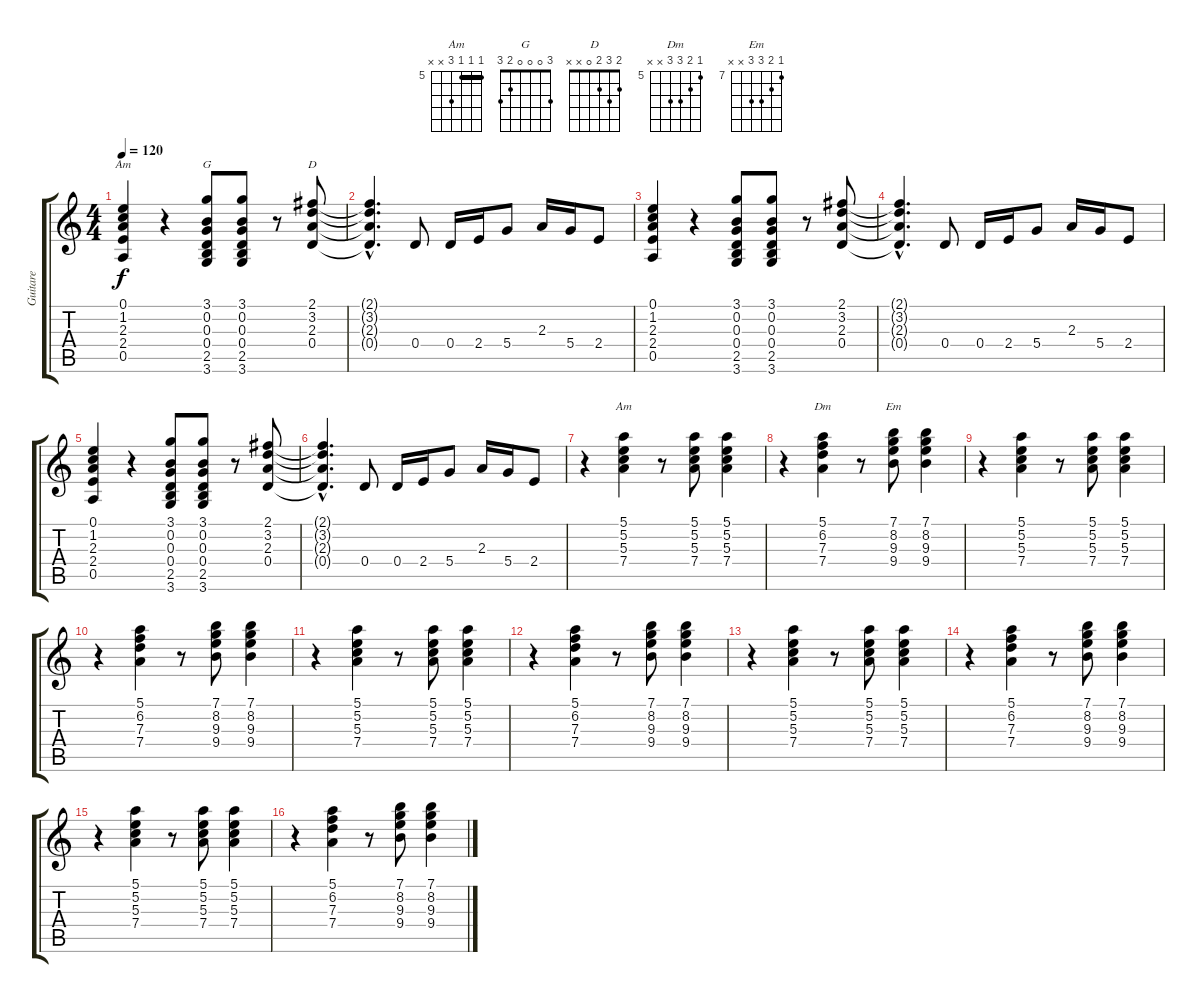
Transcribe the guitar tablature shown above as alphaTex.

\track ("Guitare" "Guitare") {instrument electricguitarclean}
\staff {score tabs}
\tuning (E4 B3 G3 D3 A2 E2) {hide}
\chord ("Am" 0 1 2 2 0 x)
\chord ("G" 3 0 0 0 2 3)
\chord ("D" 2 3 2 0 x x)
\chord ("Am" 5 5 5 7 x x) {firstfret 5 barre 5}
\chord ("Dm" 5 6 7 7 x x) {firstfret 5}
\chord ("Em" 7 8 9 9 x x) {firstfret 7}
\ts (4 4)
\tempo 120
\clef g2
\ks c
(0.1 1.2 2.3 2.4 0.5).4{ch "Am" dy f} r.4 (3.1 0.2 0.3 0.4 2.5 3.6).8{ch "G"} (3.1 0.2 0.3 0.4 2.5 3.6).8 r.8 (2.1 3.2 2.3 0.4).8{ch "D"} |
(2.1{hac t} 3.2{hac t} 2.3{hac t} 0.4{hac t}).4{d} 0.4.8 0.4.16 2.4.16 5.4.8 2.3.16 5.4.16 2.4.8 |
(0.1 1.2 2.3 2.4 0.5).4 r.4 (3.1 0.2 0.3 0.4 2.5 3.6).8 (3.1 0.2 0.3 0.4 2.5 3.6).8 r.8 (2.1 3.2 2.3 0.4).8 |
(2.1{hac t} 3.2{hac t} 2.3{hac t} 0.4{hac t}).4{d} 0.4.8 0.4.16 2.4.16 5.4.8 2.3.16 5.4.16 2.4.8 |
(0.1 1.2 2.3 2.4 0.5).4 r.4 (3.1 0.2 0.3 0.4 2.5 3.6).8 (3.1 0.2 0.3 0.4 2.5 3.6).8 r.8 (2.1 3.2 2.3 0.4).8 |
(2.1{hac t} 3.2{hac t} 2.3{hac t} 0.4{hac t}).4{d} 0.4.8 0.4.16 2.4.16 5.4.8 2.3.16 5.4.16 2.4.8 |
r.4 (5.1 5.2 5.3 7.4).4{ch "Am"} r.8 (5.1 5.2 5.3 7.4).8 (5.1 5.2 5.3 7.4).4 |
r.4 (5.1 6.2 7.3 7.4).4{ch "Dm"} r.8 (7.1 8.2 9.3 9.4).8{ch "Em"} (7.1 8.2 9.3 9.4).4 |
r.4 (5.1 5.2 5.3 7.4).4 r.8 (5.1 5.2 5.3 7.4).8 (5.1 5.2 5.3 7.4).4 |
r.4 (5.1 6.2 7.3 7.4).4 r.8 (7.1 8.2 9.3 9.4).8 (7.1 8.2 9.3 9.4).4 |
r.4 (5.1 5.2 5.3 7.4).4 r.8 (5.1 5.2 5.3 7.4).8 (5.1 5.2 5.3 7.4).4 |
r.4 (5.1 6.2 7.3 7.4).4 r.8 (7.1 8.2 9.3 9.4).8 (7.1 8.2 9.3 9.4).4 |
r.4 (5.1 5.2 5.3 7.4).4 r.8 (5.1 5.2 5.3 7.4).8 (5.1 5.2 5.3 7.4).4 |
r.4 (5.1 6.2 7.3 7.4).4 r.8 (7.1 8.2 9.3 9.4).8 (7.1 8.2 9.3 9.4).4 |
r.4 (5.1 5.2 5.3 7.4).4 r.8 (5.1 5.2 5.3 7.4).8 (5.1 5.2 5.3 7.4).4 |
r.4 (5.1 6.2 7.3 7.4).4 r.8 (7.1 8.2 9.3 9.4).8 (7.1 8.2 9.3 9.4).4
